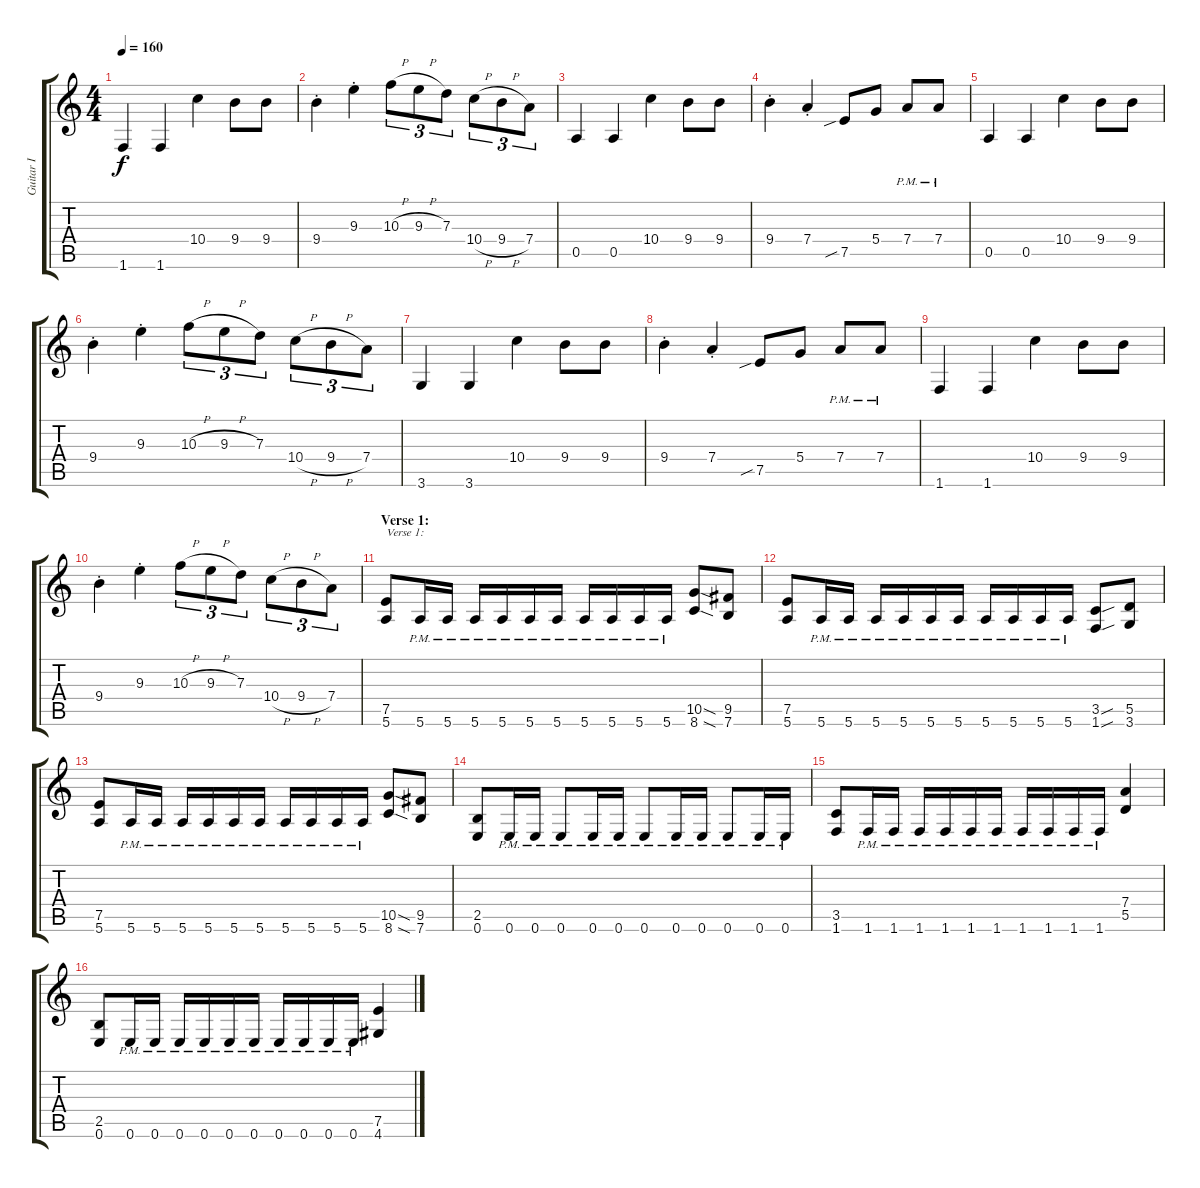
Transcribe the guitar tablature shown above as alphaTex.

\track ("Guitar I" "Guitar I") {instrument distortionguitar}
\staff {score tabs}
\tuning (E4 B3 G3 D3 A2 E2) {hide}
\ts (4 4)
\tempo 160
\clef g2
\ks c
1.6.4{dy f} 1.6.4 10.4.4 9.4.8 9.4.8 |
9.4{st}.4 9.3{st}.4 10.3{h}.8{tu (3 2)} 9.3{h}.8{tu (3 2)} 7.3.8{tu (3 2)} 10.4{h}.8{tu (3 2)} 9.4{h}.8{tu (3 2)} 7.4.8{tu (3 2)} |
0.5.4 0.5.4 10.4.4 9.4.8 9.4.8 |
9.4{st}.4 7.4{st}.4 7.5{sib}.8 5.4.8 7.4{pm}.8 7.4{pm}.8 |
0.5.4 0.5.4 10.4.4 9.4.8 9.4.8 |
9.4{st}.4 9.3{st}.4 10.3{h}.8{tu (3 2)} 9.3{h}.8{tu (3 2)} 7.3.8{tu (3 2)} 10.4{h}.8{tu (3 2)} 9.4{h}.8{tu (3 2)} 7.4.8{tu (3 2)} |
3.6.4 3.6.4 10.4.4 9.4.8 9.4.8 |
9.4{st}.4 7.4{st}.4 7.5{sib}.8 5.4.8 7.4{pm}.8 7.4{pm}.8 |
1.6.4 1.6.4 10.4.4 9.4.8 9.4.8 |
9.4{st}.4 9.3{st}.4 10.3{h}.8{tu (3 2)} 9.3{h}.8{tu (3 2)} 7.3.8{tu (3 2)} 10.4{h}.8{tu (3 2)} 9.4{h}.8{tu (3 2)} 7.4.8{tu (3 2)} |
\section ("" "Verse 1:")
(7.5 5.6).8{txt "Verse 1:"} 5.6{pm}.16 5.6{pm}.16 5.6{pm}.16 5.6{pm}.16 5.6{pm}.16 5.6{pm}.16 5.6{pm}.16 5.6{pm}.16 5.6{pm}.16 5.6{pm}.16 (10.5{sod} 8.6{sod}).8 (9.5 7.6).8 |
(7.5 5.6).8 5.6{pm}.16 5.6{pm}.16 5.6{pm}.16 5.6{pm}.16 5.6{pm}.16 5.6{pm}.16 5.6{pm}.16 5.6{pm}.16 5.6{pm}.16 5.6{pm}.16 (3.5{sou} 1.6{sou}).8 (5.5 3.6).8 |
(7.5 5.6).8 5.6{pm}.16 5.6{pm}.16 5.6{pm}.16 5.6{pm}.16 5.6{pm}.16 5.6{pm}.16 5.6{pm}.16 5.6{pm}.16 5.6{pm}.16 5.6{pm}.16 (10.5{sod} 8.6{sod}).8 (9.5 7.6).8 |
(2.5 0.6).8 0.6{pm}.16 0.6{pm}.16 0.6{pm}.8 0.6{pm}.16 0.6{pm}.16 0.6{pm}.8 0.6{pm}.16 0.6{pm}.16 0.6{pm}.8 0.6{pm}.16 0.6{pm}.16 |
(3.5 1.6).8 1.6{pm}.16 1.6{pm}.16 1.6{pm}.16 1.6{pm}.16 1.6{pm}.16 1.6{pm}.16 1.6{pm}.16 1.6{pm}.16 1.6{pm}.16 1.6{pm}.16 (7.4 5.5).4 |
(2.5 0.6).8 0.6{pm}.16 0.6{pm}.16 0.6{pm}.16 0.6{pm}.16 0.6{pm}.16 0.6{pm}.16 0.6{pm}.16 0.6{pm}.16 0.6{pm}.16 0.6{pm}.16 (7.5 4.6).4
